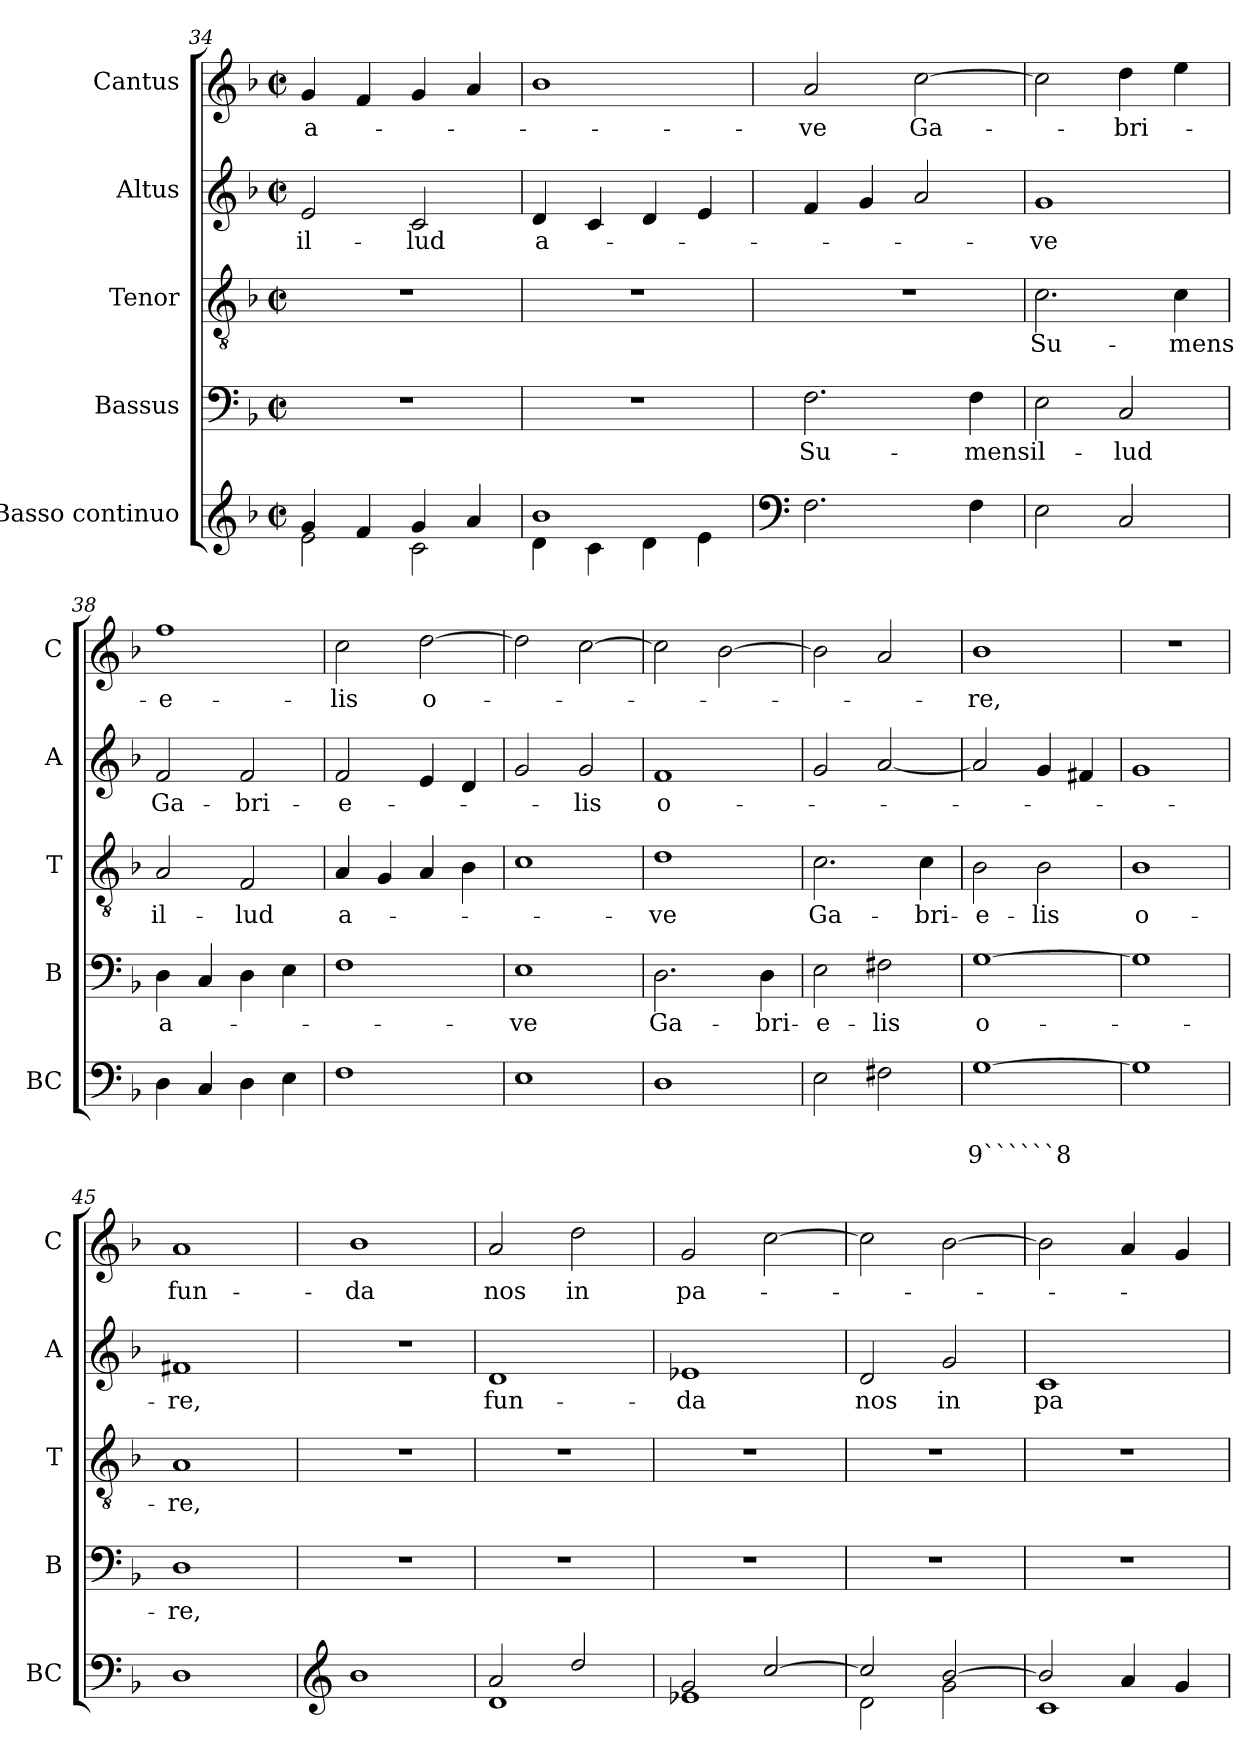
**kern	**text	**text	**kern	**text	**kern	**text	**kern	**text	**kern	**text
*part5	*part5	*part5	*part4	*part4	*part3	*part3	*part2	*part2	*part1	*part1
*staff5	*staff5	*staff5	*staff4	*staff4	*staff3	*staff3	*staff2	*staff2	*staff1	*staff1
*I"Basso continuo	*	*	*I"Bassus	*	*I"Tenor	*	*I"Altus	*	*I"Cantus	*
*I'BC	*	*	*I'B	*	*I'T	*	*I'A	*	*I'C	*
!!LO:LB:g=z
*clefG2	*	*	*clefF4	*	*clefGv2	*	*clefG2	*	*clefG2	*
*k[b-]	*	*	*k[b-]	*	*k[b-]	*	*k[b-]	*	*k[b-]	*
*F:	*	*	*F:	*	*F:	*	*F:	*	*F:	*
*M2/2	*	*	*M2/2	*	*M2/2	*	*M2/2	*	*M2/2	*
*met(c|)	*	*	*met(c|)	*	*met(c|)	*	*met(c|)	*	*met(c|)	*
=34	=34	=34	=34	=34	=34	=34	=34	=34	=34	=34
*^	*	*	*	*	*	*	*	*	*	*
!	!	!	!	!	!	!	!	!	!LO:LY:b	!	!LO:LY:b
4g/	2e\	.	.	1r	.	1r	.	2e/	il-	4g/	a-
4f/	.	.	.	.	.	.	.	.	.	4f/	.
!	!	!	!	!	!	!	!	!	!LO:LY:b	!	!
4g/	2c\	.	.	.	.	.	.	2c/	-lud	4g/	.
4a/	.	.	.	.	.	.	.	.	.	4a/	.
=35	=35	=35	=35	=35	=35	=35	=35	=35	=35	=35	=35
!	!	!	!	!	!	!	!	!	!LO:LY:b	!	!
1b-	4d\	.	.	1r	.	1r	.	4d/	a-	1b-	.
.	4c\	.	.	.	.	.	.	4c/	.	.	.
.	4d\	.	.	.	.	.	.	4d/	.	.	.
.	4e\	.	.	.	.	.	.	4e/	.	.	.
*v	*v	*	*	*	*	*	*	*	*	*	*
=36	=36	=36	=36	=36	=36	=36	=36	=36	=36	=36
*clefF4	*	*	*	*	*	*	*	*	*	*
*^	*	*	*	*	*	*	*	*	*	*
!	!	!	!	!	!LO:LY:b	!	!	!	!	!	!LO:LY:b
*v	*v	*	*	*	*	*	*	*	*	*	*
2.F\	.	.	2.F\	Su-	1r	.	4f/	.	2a/	-ve
.	.	.	.	.	.	.	4g/	.	.	.
!	!	!	!	!	!	!	!	!	!	!LO:LY:b
.	.	.	.	.	.	.	2a/	.	[2cc\	Ga-
!	!	!	!	!LO:LY:b	!	!	!	!	!	!
4F\	.	.	4F\	-mens	.	.	.	.	.	.
=37	=37	=37	=37	=37	=37	=37	=37	=37	=37	=37
!	!	!	!	!LO:LY:b	!	!LO:LY:b	!	!LO:LY:b	!	!
2E\	.	.	2E\	il-	2.c\	Su-	1g	-ve	2cc\]	.
!	!	!	!	!LO:LY:b	!	!	!	!	!	!LO:LY:b
2C/	.	.	2C/	-lud	.	.	.	.	4dd\	-bri-
!	!	!	!	!	!	!LO:LY:b	!	!	!	!
.	.	.	.	.	4c\	-mens	.	.	4ee\	.
=38	=38	=38	=38	=38	=38	=38	=38	=38	=38	=38
!	!	!	!	!LO:LY:b	!	!LO:LY:b	!	!LO:LY:b	!	!LO:LY:b
4D\	.	.	4D\	a-	2A/	il-	2f/	Ga-	1ff	-e-
4C/	.	.	4C/	.	.	.	.	.	.	.
!	!	!	!	!	!	!LO:LY:b	!	!LO:LY:b	!	!
4D\	.	.	4D\	.	2F/	-lud	2f/	-bri-	.	.
4E\	.	.	4E\	.	.	.	.	.	.	.
=39	=39	=39	=39	=39	=39	=39	=39	=39	=39	=39
!	!	!	!	!	!	!LO:LY:b	!	!LO:LY:b	!	!LO:LY:b
1F	.	.	1F	.	4A/	a-	2f/	-e-	2cc\	-lis
.	.	.	.	.	4G/	.	.	.	.	.
!	!	!	!	!	!	!	!	!	!	!LO:LY:b
.	.	.	.	.	4A/	.	4e/	.	[2dd\	o-
.	.	.	.	.	4B-\	.	4d/	.	.	.
=40	=40	=40	=40	=40	=40	=40	=40	=40	=40	=40
!	!	!	!	!LO:LY:b	!	!	!	!	!	!
1E	.	.	1E	-ve	1c	.	2g/	.	2dd\]	.
!	!	!	!	!	!	!	!	!LO:LY:b	!	!
.	.	.	.	.	.	.	2g/	-lis	[2cc\	.
=41	=41	=41	=41	=41	=41	=41	=41	=41	=41	=41
!	!	!	!	!LO:LY:b	!	!LO:LY:b	!	!LO:LY:b	!	!
1D	.	.	2.D\	Ga-	1d	-ve	1f	o-	2cc\]	.
.	.	.	.	.	.	.	.	.	[2b-\	.
!	!	!	!	!LO:LY:b	!	!	!	!	!	!
.	.	.	4D\	-bri-	.	.	.	.	.	.
=42	=42	=42	=42	=42	=42	=42	=42	=42	=42	=42
!	!	!	!	!LO:LY:b	!	!LO:LY:b	!	!	!	!
2E\	.	.	2E\	-e-	2.c\	Ga-	2g/	.	2b-\]	.
!	!	!	!	!LO:LY:b	!	!	!	!	!	!
2F#X\	.	.	2F#X\	-lis	.	.	[2a/	.	2a/	.
!	!	!	!	!	!	!LO:LY:b	!	!	!	!
.	.	.	.	.	4c\	-bri-	.	.	.	.
!!LO:PB:g=z
=43	=43	=43	=43	=43	=43	=43	=43	=43	=43	=43
!	!	!LO:LY:b	!	!LO:LY:b	!	!LO:LY:b	!	!	!	!LO:LY:b
[1G	.	9``````8	[1G	o-	2B-\	-e-	2a/]	.	1b-	-re,
!	!	!	!	!	!	!LO:LY:b	!	!	!	!
.	.	.	.	.	2B-\	-lis	4g/	.	.	.
.	.	.	.	.	.	.	4f#X/	.	.	.
=44	=44	=44	=44	=44	=44	=44	=44	=44	=44	=44
!	!	!	!	!	!	!LO:LY:b	!	!	!	!
1G]	.	.	1G]	.	1B-	o-	1g	.	1r	.
=45	=45	=45	=45	=45	=45	=45	=45	=45	=45	=45
!	!	!	!	!LO:LY:b	!	!LO:LY:b	!	!LO:LY:b	!	!LO:LY:b
1D	.	.	1D	-re,	1A	-re,	1f#X	-re,	1a	fun-
=46	=46	=46	=46	=46	=46	=46	=46	=46	=46	=46
*clefG2	*	*	*	*	*	*	*	*	*	*
!	!	!	!	!	!	!	!	!	!	!LO:LY:b
1b-	.	.	1r	.	1r	.	1r	.	1b-	-da
=47	=47	=47	=47	=47	=47	=47	=47	=47	=47	=47
*^	*	*	*	*	*	*	*	*	*	*
!	!	!	!	!	!	!	!	!	!LO:LY:b	!	!LO:LY:b
2a/	1d	.	.	1r	.	1r	.	1d	fun-	2a/	nos
!	!	!	!	!	!	!	!	!	!	!	!LO:LY:b
2dd/	.	.	.	.	.	.	.	.	.	2dd\	in
=48	=48	=48	=48	=48	=48	=48	=48	=48	=48	=48	=48
!	!	!	!	!	!	!	!	!	!LO:LY:b	!	!LO:LY:b
2g/	1e-X	.	.	1r	.	1r	.	1e-X	-da	2g/	pa-
[>2cc/	.	.	.	.	.	.	.	.	.	[2cc\	.
=49	=49	=49	=49	=49	=49	=49	=49	=49	=49	=49	=49
!	!	!	!	!	!	!	!	!	!LO:LY:b	!	!
2cc/]	2d\	.	.	1r	.	1r	.	2d/	nos	2cc\]	.
!	!	!	!	!	!	!	!	!	!LO:LY:b	!	!
[>2b-/	2g\	.	.	.	.	.	.	2g/	in	[2b-\	.
=50	=50	=50	=50	=50	=50	=50	=50	=50	=50	=50	=50
!	!	!	!	!	!	!	!	!	!LO:LY:b	!	!
2b-/]	1c	.	.	1r	.	1r	.	1c	pa-	2b-\]	.
4a/	.	.	.	.	.	.	.	.	.	4a/	.
4g/	.	.	.	.	.	.	.	.	.	4g/	.
*v	*v	*	*	*	*	*	*	*	*	*	*
=	=	=	=	=	=	=	=	=	=	=
*-	*-	*-	*-	*-	*-	*-	*-	*-	*-	*-
